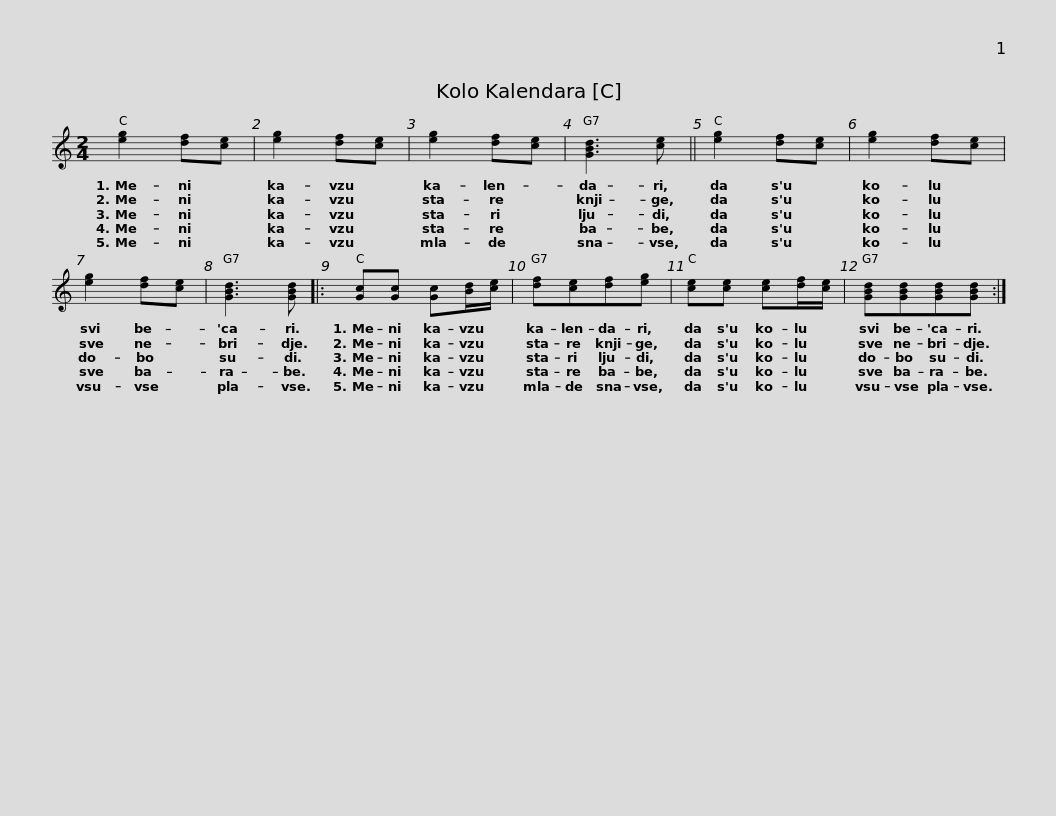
X:1
L:1/8
M:2/4
I:linebreak $
K:C
V:1 treble
V:1
 [eg]2 [df][ce] | [eg]2 [df][ce] | [eg]2 [df][ce] | [GBd]3 [ce] || [eg]2 [df][ce] | %5
 [eg]2 [df][ce] | [eg]2 [df][ce] | [GBd]3 [GBd] |: [Gc][Gc] [Gc][Bd]/[ce]/ |$ [df][ce][df][eg] | %10
 [ce][ce] [ce][df]/[ce]/ | [GBd][GBd][GBd][GBd] :| %12
